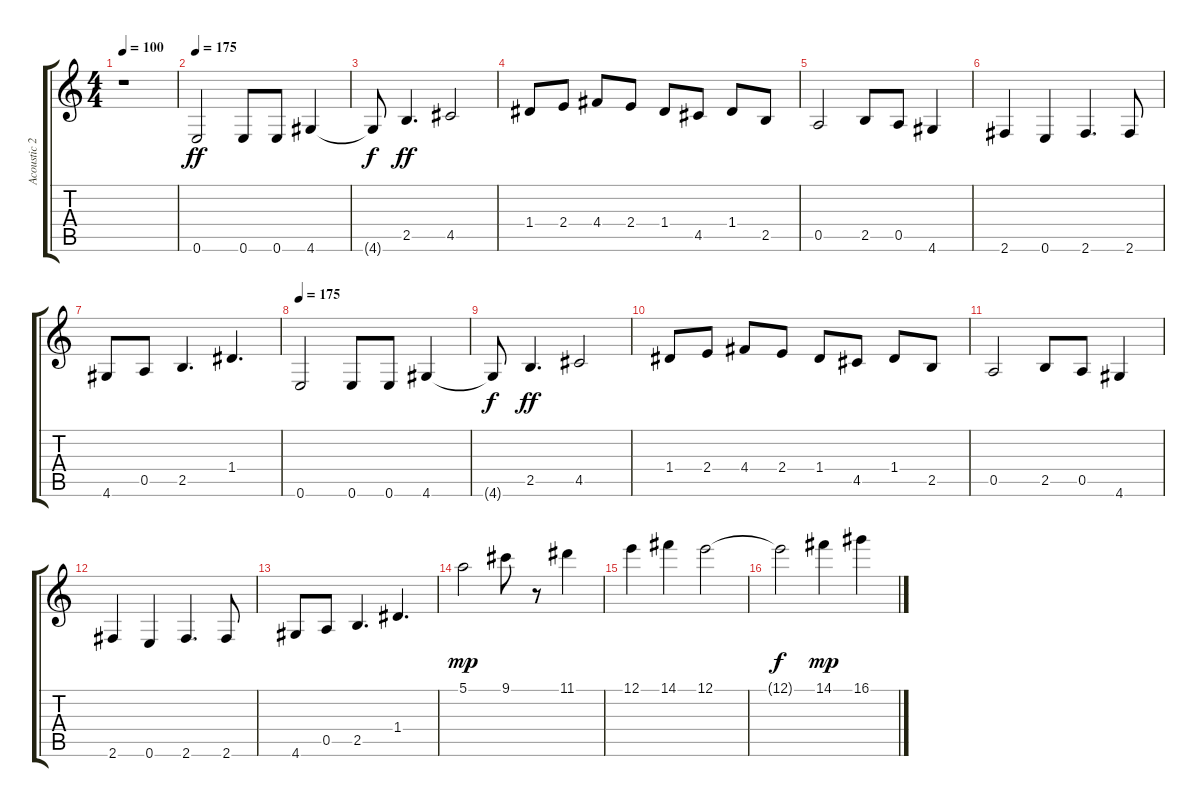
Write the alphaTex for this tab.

\track ("Acoustic 2" "Acoustic 2") {instrument acousticguitarnylon}
\staff {score tabs}
\tuning (E4 B3 G3 D3 A2 E2) {hide}
\ts (4 4)
\tempo 100
\clef g2
\ks c
r.1{dy ff} |
\tempo 175
0.6.2 0.6.8 0.6.8 4.6.4 |
4.6{t}.8{dy f} 2.5.4{d dy ff} 4.5.2 |
1.4.8 2.4.8 4.4.8 2.4.8 1.4.8 4.5.8 1.4.8 2.5.8 |
0.5.2 2.5.8 0.5.8 4.6.4 |
2.6.4 0.6.4 2.6.4{d} 2.6.8 |
4.6.8 0.5.8 2.5.4{d} 1.4.4{d} |
\tempo 175
0.6.2 0.6.8 0.6.8 4.6.4 |
4.6{t}.8{dy f} 2.5.4{d dy ff} 4.5.2 |
1.4.8 2.4.8 4.4.8 2.4.8 1.4.8 4.5.8 1.4.8 2.5.8 |
0.5.2 2.5.8 0.5.8 4.6.4 |
2.6.4 0.6.4 2.6.4{d} 2.6.8 |
4.6.8 0.5.8 2.5.4{d} 1.4.4{d} |
5.1.2{dy mp} 9.1.8 r.8 11.1.4 |
12.1.4 14.1.4 12.1.2 |
12.1{t}.2{dy f} 14.1.4{dy mp} 16.1.4
